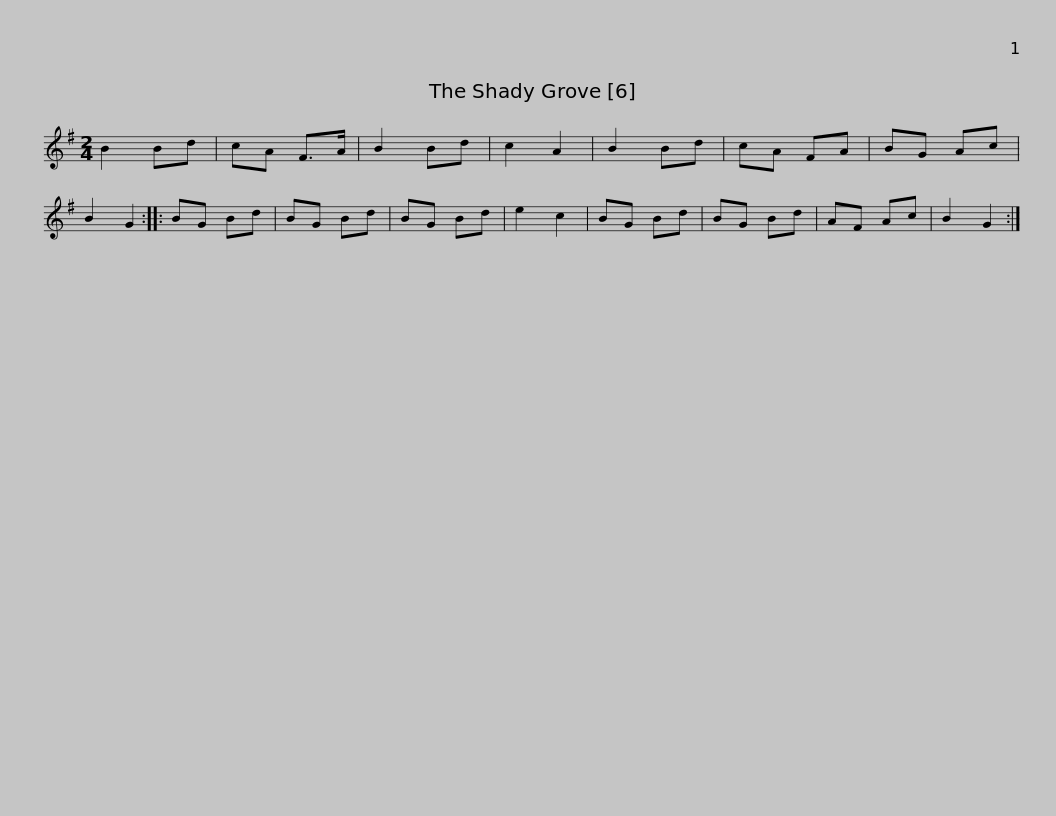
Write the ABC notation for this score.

X:1
L:1/8
M:2/4
I:linebreak $
K:G
V:1 treble
V:1
 B2 Bd | cA F>A | B2 Bd | c2 A2 | B2 Bd | %5
 cA FA | BG Ac | B2 G2 :: BG Bd | BG Bd | %10
 BG Bd | e2 c2 |$ BG Bd | BG Bd | AF Ac | %15
 B2 G2 :| %16
